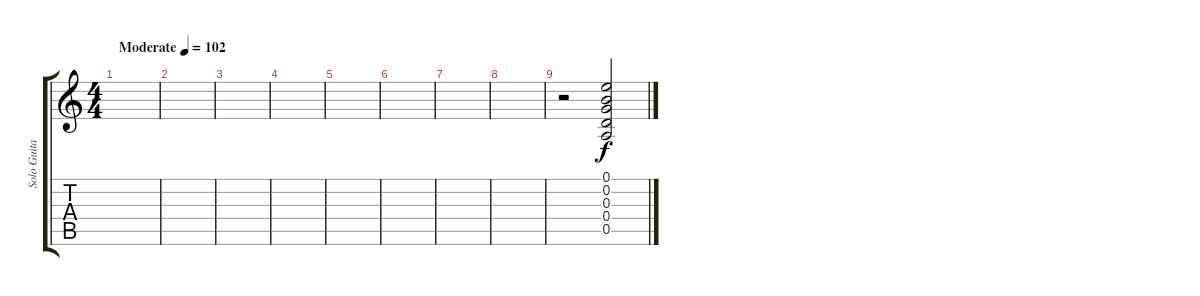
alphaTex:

\track ("Solo Guitar" "Solo Guita") {instrument overdrivenguitar}
\staff {score tabs}
\tuning (E4 B3 G3 D3 A2 E2) {hide}
\ts (4 4)
\tempo (102 "Moderate")
\clef g2
\ks c
|
|
|
|
|
|
|
|
r.2 (0.1 0.2 0.3 0.4 0.5).2
